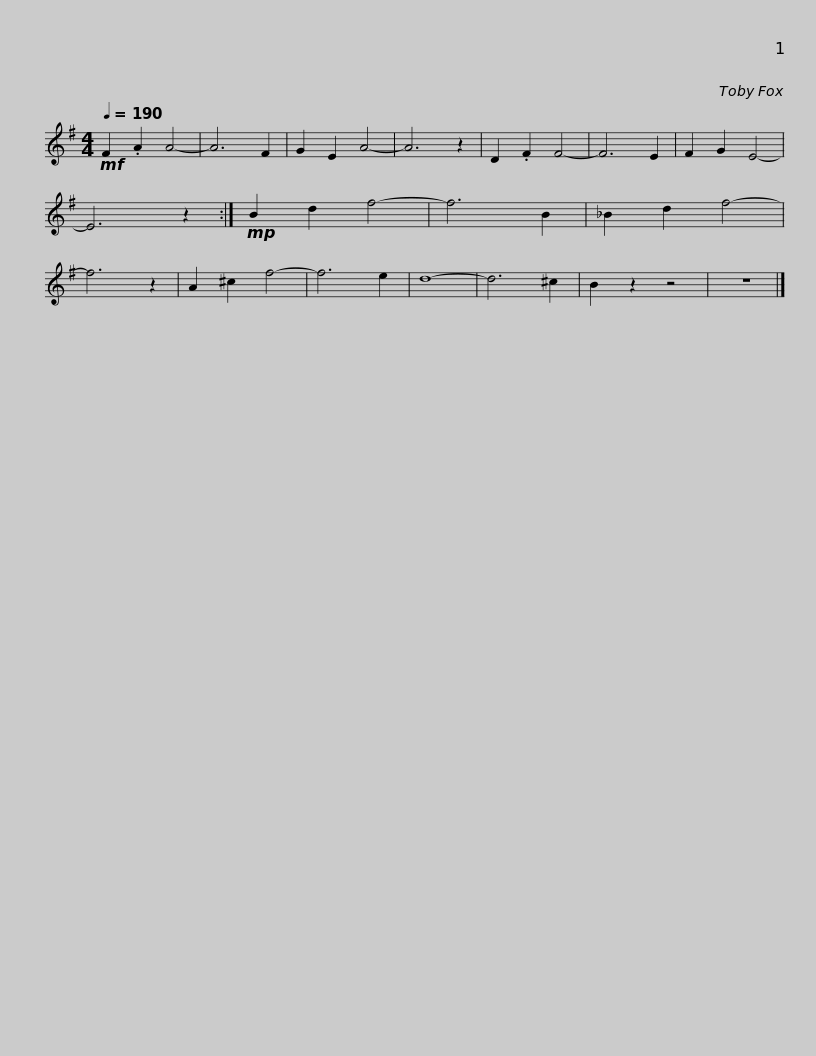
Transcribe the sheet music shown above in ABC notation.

X:1
L:1/8
Q:1/4=190
M:4/4
I:linebreak $
K:G
V:1 treble
V:1
!mf! F2 .A2 A4- | A6 F2 | G2 E2 A4- | A6 z2 | D2 .F2 F4- | %5
 F6 E2 | F2 G2 E4- | E6 z2 :|$!mp! B2 d2 f4- | f6 B2 | %10
 _B2 d2 f4- | f6 z2 | A2 ^c2 f4- | f6 e2 | d8- | %15
 d6 ^c2 | B2 z2 z4 | z8 |] %18
